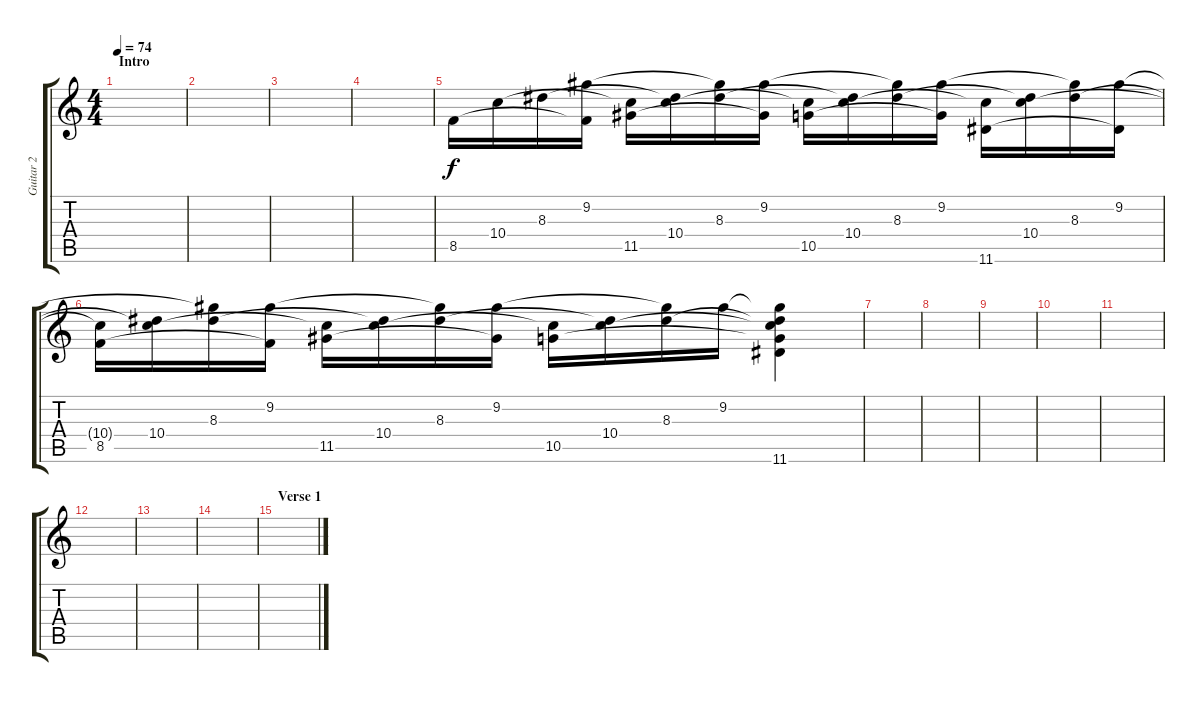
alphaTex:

\track ("Guitar 2" "Guitar 2") {instrument overdrivenguitar}
\staff {score tabs}
\tuning (E4 B3 G3 D3 A2 E2) {hide}
\ts (4 4)
\section ("" "Intro")
\tempo 74
\clef g2
\ks c
|
|
|
|
8.5.16 10.4.16 8.3.16 (9.2 8.5{t}).16 (10.4{t} 11.5).16 (8.3{t} 10.4).16 (9.2{t} 8.3).16 (9.2 11.5{t}).16 (10.4{t} 10.5).16 (8.3{t} 10.4).16 (9.2{t} 8.3).16 (9.2 10.5{t}).16 (10.4{t} 11.6).16 (8.3{t} 10.4).16 (9.2{t} 8.3).16 (9.2 11.6{t}).16 |
(10.4{t} 8.5).16 (8.3{t} 10.4).16 (9.2{t} 8.3).16 (9.2 8.5{t}).16 (10.4{t} 11.5).16 (8.3{t} 10.4).16 (9.2{t} 8.3).16 (9.2 11.5{t}).16 (10.4{t} 10.5).16 (8.3{t} 10.4).16 (9.2{t} 8.3).16 9.2.16 (9.2{t} 8.3{t} 10.4{t} 10.5{t} 11.6).4 |
|
|
|
|
|
|
|
|
\section ("" "Verse 1")
